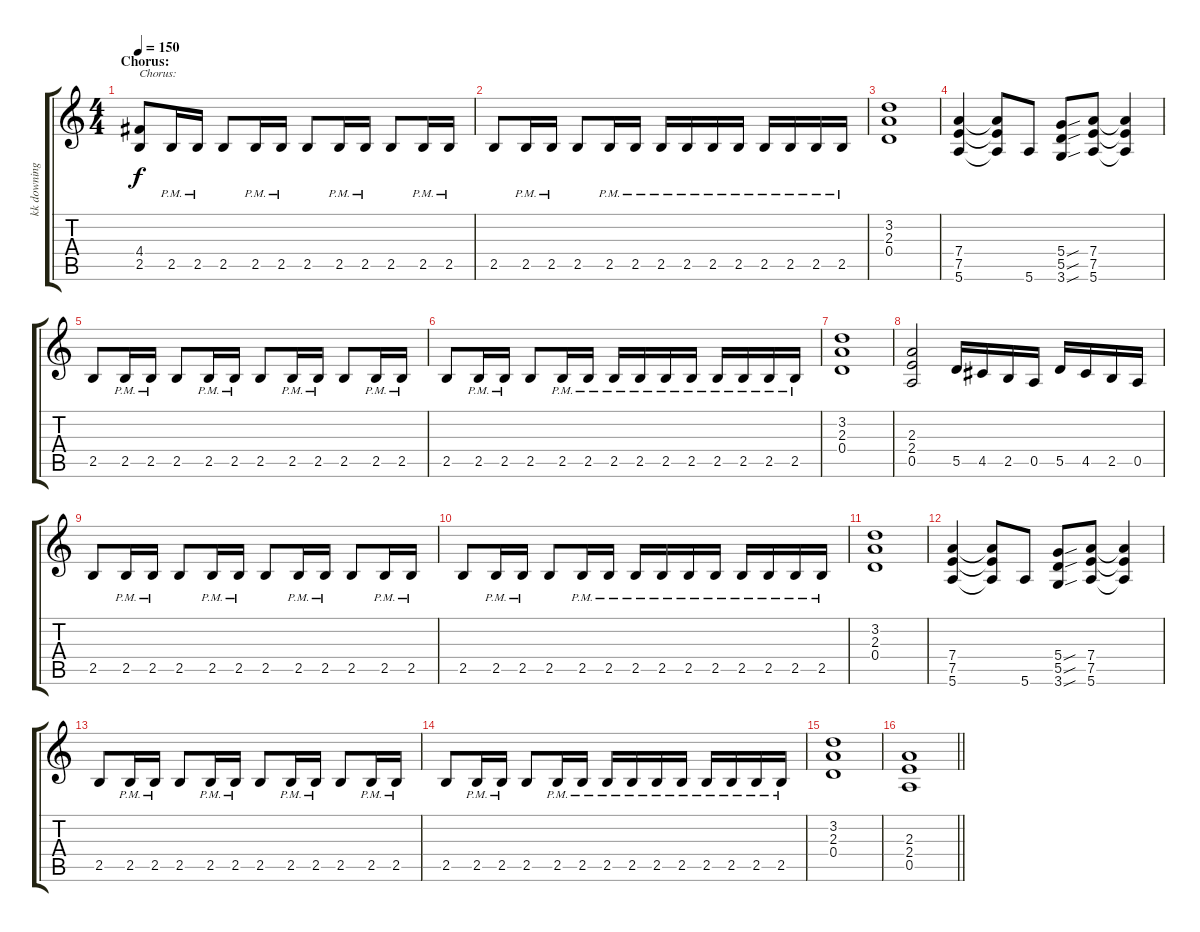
\track ("kk downing" "kk downing") {instrument distortionguitar}
\staff {score tabs}
\tuning (E4 B3 G3 D3 A2 E2) {hide}
\ts (4 4)
\section ("" "Chorus:")
\tempo 150
\clef g2
\ks c
(4.4 2.5).8{txt "Chorus:" dy f} 2.5{pm}.16 2.5{pm}.16 2.5.8 2.5{pm}.16 2.5{pm}.16 2.5.8 2.5{pm}.16 2.5{pm}.16 2.5.8 2.5{pm}.16 2.5{pm}.16 |
2.5.8 2.5{pm}.16 2.5{pm}.16 2.5.8 2.5{pm}.16 2.5{pm}.16 2.5{pm}.16 2.5{pm}.16 2.5{pm}.16 2.5{pm}.16 2.5{pm}.16 2.5{pm}.16 2.5{pm}.16 2.5{pm}.16 |
(3.2 2.3 0.4).1 |
(7.4 7.5 5.6).4 (7.4{t} 7.5{t} 5.6{t}).8 5.6.8 (5.4{sou} 5.5{sou} 3.6{sou}).8 (7.4 7.5 5.6).8 (7.4{t} 7.5{t} 5.6{t}).4 |
2.5.8 2.5{pm}.16 2.5{pm}.16 2.5.8 2.5{pm}.16 2.5{pm}.16 2.5.8 2.5{pm}.16 2.5{pm}.16 2.5.8 2.5{pm}.16 2.5{pm}.16 |
2.5.8 2.5{pm}.16 2.5{pm}.16 2.5.8 2.5{pm}.16 2.5{pm}.16 2.5{pm}.16 2.5{pm}.16 2.5{pm}.16 2.5{pm}.16 2.5{pm}.16 2.5{pm}.16 2.5{pm}.16 2.5{pm}.16 |
(3.2 2.3 0.4).1 |
(2.3 2.4 0.5).2 5.5.16 4.5.16 2.5.16 0.5.16 5.5.16 4.5.16 2.5.16 0.5.16 |
2.5.8 2.5{pm}.16 2.5{pm}.16 2.5.8 2.5{pm}.16 2.5{pm}.16 2.5.8 2.5{pm}.16 2.5{pm}.16 2.5.8 2.5{pm}.16 2.5{pm}.16 |
2.5.8 2.5{pm}.16 2.5{pm}.16 2.5.8 2.5{pm}.16 2.5{pm}.16 2.5{pm}.16 2.5{pm}.16 2.5{pm}.16 2.5{pm}.16 2.5{pm}.16 2.5{pm}.16 2.5{pm}.16 2.5{pm}.16 |
(3.2 2.3 0.4).1 |
(7.4 7.5 5.6).4 (7.4{t} 7.5{t} 5.6{t}).8 5.6.8 (5.4{sou} 5.5{sou} 3.6{sou}).8 (7.4 7.5 5.6).8 (7.4{t} 7.5{t} 5.6{t}).4 |
2.5.8 2.5{pm}.16 2.5{pm}.16 2.5.8 2.5{pm}.16 2.5{pm}.16 2.5.8 2.5{pm}.16 2.5{pm}.16 2.5.8 2.5{pm}.16 2.5{pm}.16 |
2.5.8 2.5{pm}.16 2.5{pm}.16 2.5.8 2.5{pm}.16 2.5{pm}.16 2.5{pm}.16 2.5{pm}.16 2.5{pm}.16 2.5{pm}.16 2.5{pm}.16 2.5{pm}.16 2.5{pm}.16 2.5{pm}.16 |
(3.2 2.3 0.4).1 |
\barLineRight lightlight
(2.3 2.4 0.5).1
